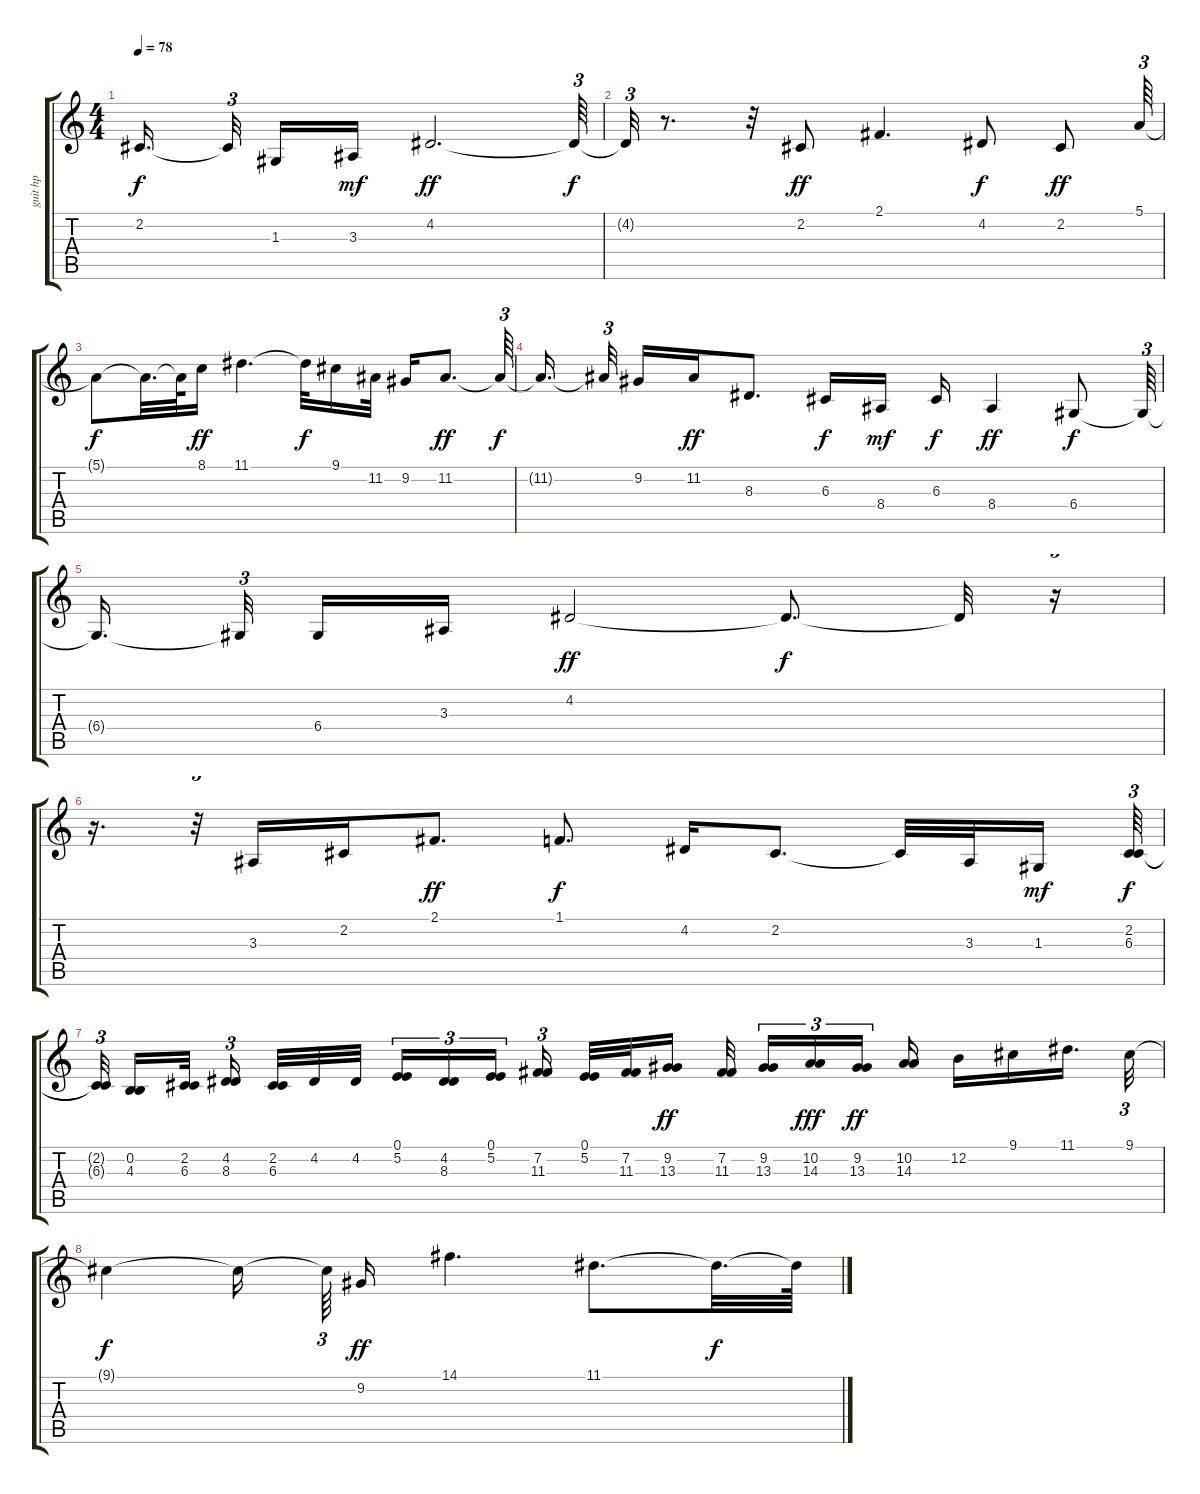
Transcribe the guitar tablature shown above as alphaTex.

\track ("guit hp" "guit hp") {instrument acousticgrandpiano}
\staff {score tabs}
\tuning (E4 B3 G3 D3 A2 E2) {hide}
\ts (4 4)
\tempo 78
\clef g2
\ks c
2.2{t}.16{d dy f} 2.2{t}.32{tu (3 2)} 1.3.16 3.3.16{dy mf} 4.2.2{d dy ff} 4.2{t}.64{tu (3 2) dy f} |
4.2{t}.32{tu (3 2)} r.8{d} r.32 2.2.8{dy ff} 2.1.4{d} 4.2.8{dy f} 2.2.8{dy ff} 5.1.64{tu (3 2)} |
5.1{t}.8{dy f} 5.1{t}.32{d} 5.1{t}.64 8.1.16{dy ff} 11.1.4{d} 11.1{t}.32{dy f} 9.1.16 11.2.32 9.2.16 11.2.8{d dy ff} 11.2{t}.64{tu (3 2) dy f} |
11.2{t}.16{d} 11.2{t}.32{tu (3 2)} 9.2.16 11.2.16{dy ff} 8.3.8{d} 6.3.16{dy f} 8.4.16{dy mf} 6.3.16{dy f} 8.4.4{dy ff} 6.4.8{dy f} 6.4{t}.64{tu (3 2)} |
6.4{t}.16{d} 6.4{t}.32{tu (3 2)} 6.4.16 3.3.16 4.2.2{dy ff} 4.2{t}.8{d dy f} 4.2{t}.32 r.16{tu (3 2)} |
r.16{d} r.32{tu (3 2)} 3.3.16 2.2.16 2.1.8{d dy ff} 1.1.8{d dy f} 4.2.16 2.2.8{d} 2.2{t}.32 3.3.32 1.3.16{dy mf} (2.2 6.3).64{tu (3 2) dy f} |
(2.2{t} 6.3{t}).32{tu (3 2)} (0.2 4.3).16 (2.2 6.3).32 (4.2 8.3).16{tu (3 2)} (2.2 6.3).32 4.2.32 4.2.32 (0.1 5.2).16{tu (3 2)} (4.2 8.3).16{tu (3 2)} (0.1 5.2).16{tu (3 2)} (7.2 11.3).16{tu (3 2)} (0.1 5.2).32 (7.2 11.3).32 (9.2 13.3).16{dy ff} (7.2 11.3).32 (9.2 13.3).16{tu (3 2)} (10.2 14.3).16{tu (3 2) dy fff} (9.2 13.3).16{tu (3 2) dy ff} (10.2 14.3).16 12.2.16 9.1.16 11.1.16{d} 9.1.32{tu (3 2)} |
9.1{t}.4{dy f} 9.1{t}.16 9.1{t}.64{tu (3 2)} 9.2.16{dy ff} 14.1.4{d} 11.1.8{d} 11.1{t}.32{d dy f} 11.1{t}.64
